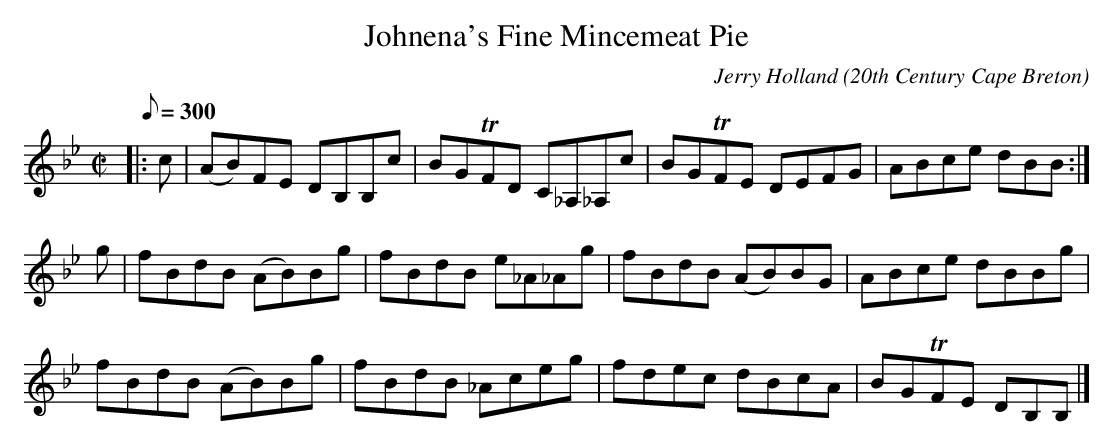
X:1
T:Johnena's Fine Mincemeat Pie
C:Jerry Holland
O:20th Century Cape Breton
L:1/8
Q:300
M:C|
K:Bb
|:c|(AB)FE DB,B,c|BGTFD C_A,_A,c|BGTFE DEFG|ABce dBB:|!
g|fBdB (AB)Bg|fBdB e_A_Ag|fBdB (AB)BG|ABce dBBg|!
fBdB (AB)Bg|fBdB _Aceg|fdec dBcA|BGTFE DB,B,|]!
